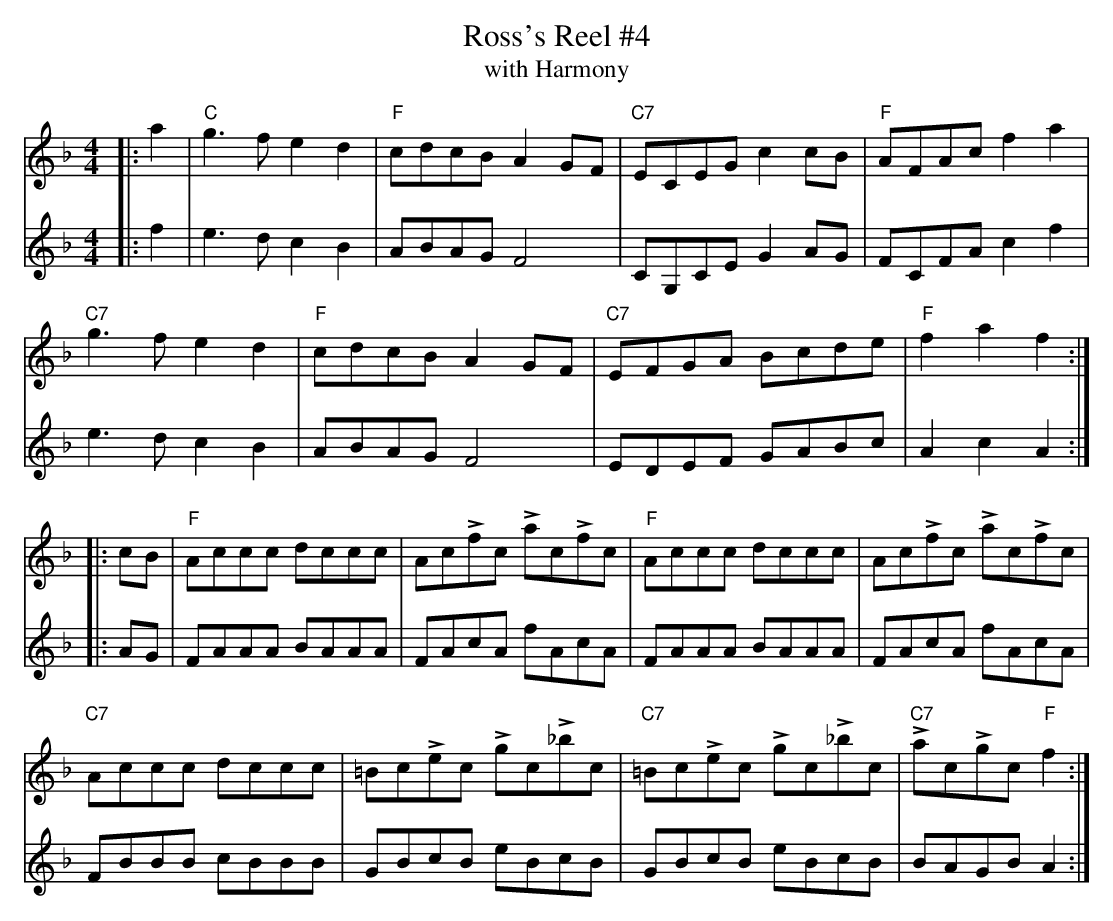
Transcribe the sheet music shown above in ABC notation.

X:1
T:Ross's Reel #4
T:with Harmony
M:4/4
K:F
[V:1]|:a2|"C"g3 f e2 d2|"F"cdcB A2 GF|"C7"ECEG c2 cB|"F"AFAc f2 a2|
[V:2]|:f2|e3 d c2 B2|ABAG F4|CG,CE G2 AG|FCFA c2 f2|
[V:1]"C7"g3 f e2 d2|"F"cdcB A2 GF|"C7"EFGA Bcde|"F"f2 a2 f2 :|
[V:2]e3 d c2 B2|ABAG F4|EDEF GABc|A2 c2 A2 :|
[V:1]|:cB|"F"Accc dccc|AcLfc LacLfc|"F"Accc dccc|AcLfc LacLfc|
[V:2]|:AG|FAAA BAAA|FAcA fAcA|FAAA BAAA|FAcA fAcA|
[V:1]"C7"Accc dccc|=BcLec LgcL_bc|"C7"=BcLec LgcL_bc|"C7"LacLgc "F"f2:|
[V:2]FBBB cBBB|GBcB eBcB|GBcB eBcB|BAGB A2:|
